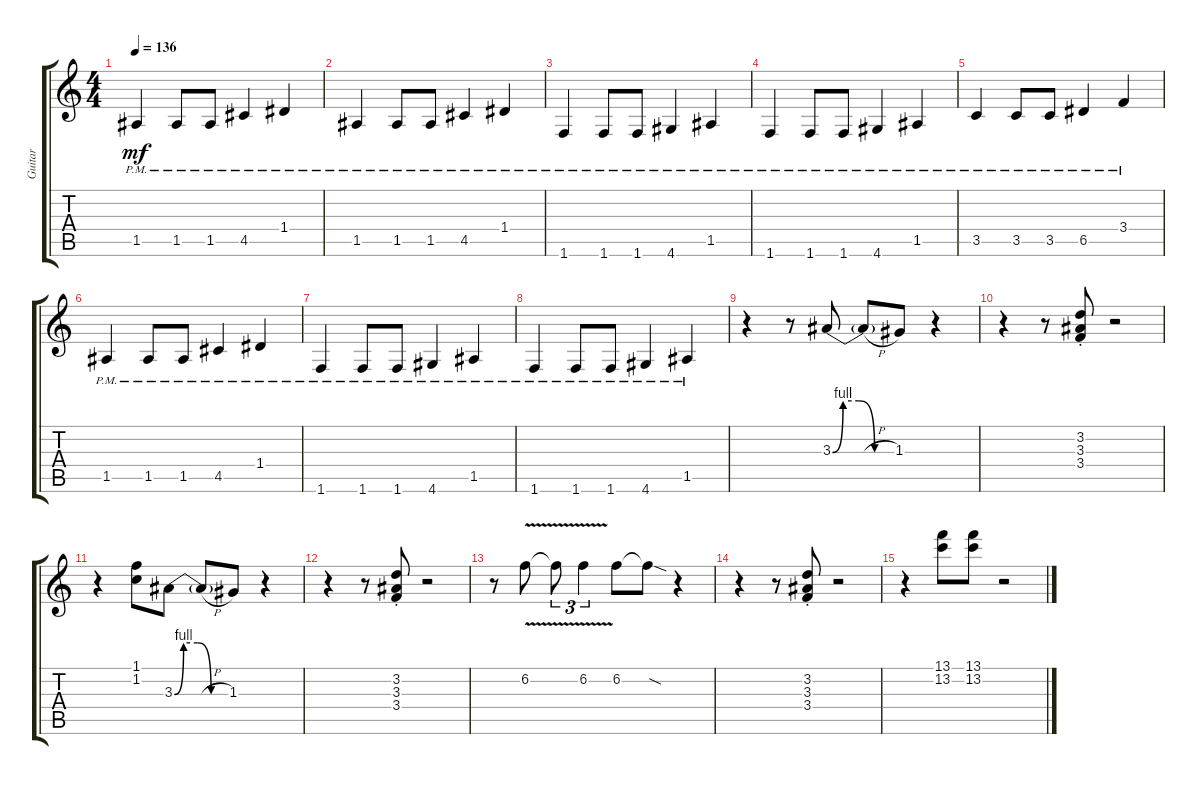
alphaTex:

\track ("Guitar" "Guitar") {instrument distortionguitar}
\staff {score tabs}
\tuning (E4 B3 G3 D3 A2 E2) {hide}
\ts (4 4)
\tempo 136
\clef g2
\ks c
1.5{pm}.4{dy mf} 1.5{pm}.8 1.5{pm}.8 4.5{pm}.4 1.4{pm}.4 |
1.5{pm}.4 1.5{pm}.8 1.5{pm}.8 4.5{pm}.4 1.4{pm}.4 |
1.6{pm}.4 1.6{pm}.8 1.6{pm}.8 4.6{pm}.4 1.5{pm}.4 |
1.6{pm}.4 1.6{pm}.8 1.6{pm}.8 4.6{pm}.4 1.5{pm}.4 |
3.5{pm}.4 3.5{pm}.8 3.5{pm}.8 6.5{pm}.4 3.4{pm}.4 |
1.5{pm}.4 1.5{pm}.8 1.5{pm}.8 4.5{pm}.4 1.4{pm}.4 |
1.6{pm}.4 1.6{pm}.8 1.6{pm}.8 4.6{pm}.4 1.5{pm}.4 |
1.6{pm}.4 1.6{pm}.8 1.6{pm}.8 4.6{pm}.4 1.5{pm}.4 |
r.4 r.8 3.3{be (custom 0 0 10 4 25 4 40 0 60 0)}.8 3.3{h t}.8 1.3.8 r.4 |
r.4 r.8 (3.2{st} 3.3{st} 3.4{st}).8 r.2 |
r.4 (1.1 1.2).8 3.3{be (custom 0 0 10 4 25 4 40 0 60 0)}.8 3.3{h t}.8 1.3.8 r.4 |
r.4 r.8 (3.2{st} 3.3{st} 3.4{st}).8 r.2 |
r.8 6.2{v}.8 6.2{v t}.8{tu (3 2)} 6.2{v}.4{tu (3 2)} 6.2.8 6.2{sod t}.8 r.4 |
r.4 r.8 (3.2{st} 3.3{st} 3.4{st}).8 r.2 |
r.4 (13.1 13.2).8 (13.1 13.2).8 r.2
